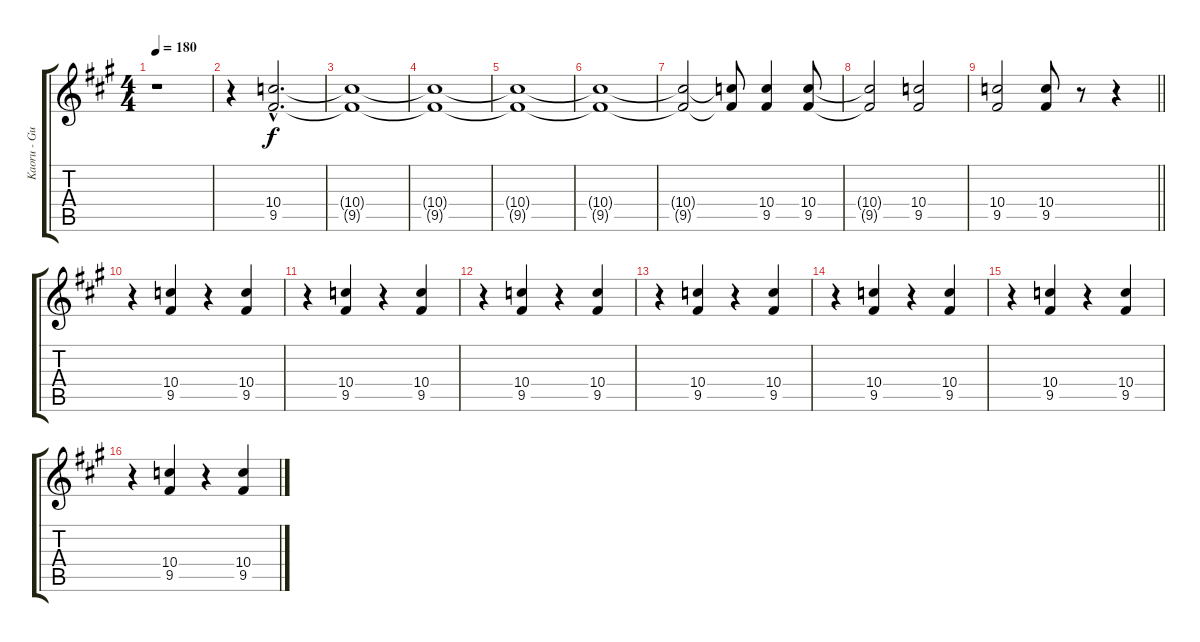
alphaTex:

\track ("Kaoru - Guitar 1" "Kaoru - Gu") {instrument distortionguitar}
\staff {score tabs}
\tuning (E4 B3 G3 D3 A2 E2) {hide}
\ts (4 4)
\tempo 180
\clef g2
\ks a
r.1{dy f instrument distortionguitar} |
r.4 (10.4{hac} 9.5{hac}).2{d} |
(10.4{t} 9.5{t}).1 |
(10.4{t} 9.5{t}).1 |
(10.4{t} 9.5{t}).1 |
(10.4{t} 9.5{t}).1 |
(10.4{t} 9.5{t}).2 (10.4{t} 9.5{t}).8 (10.4 9.5).4 (10.4 9.5).8 |
(10.4{t} 9.5{t}).2 (10.4 9.5).2 |
\barLineRight lightlight
(10.4 9.5).2 (10.4 9.5).8 r.8 r.4 |
r.4 (10.4 9.5).4 r.4 (10.4 9.5).4 |
r.4 (10.4 9.5).4 r.4 (10.4 9.5).4 |
r.4 (10.4 9.5).4 r.4 (10.4 9.5).4 |
r.4 (10.4 9.5).4 r.4 (10.4 9.5).4 |
r.4 (10.4 9.5).4 r.4 (10.4 9.5).4 |
r.4 (10.4 9.5).4 r.4 (10.4 9.5).4 |
r.4 (10.4 9.5).4 r.4 (10.4 9.5).4
